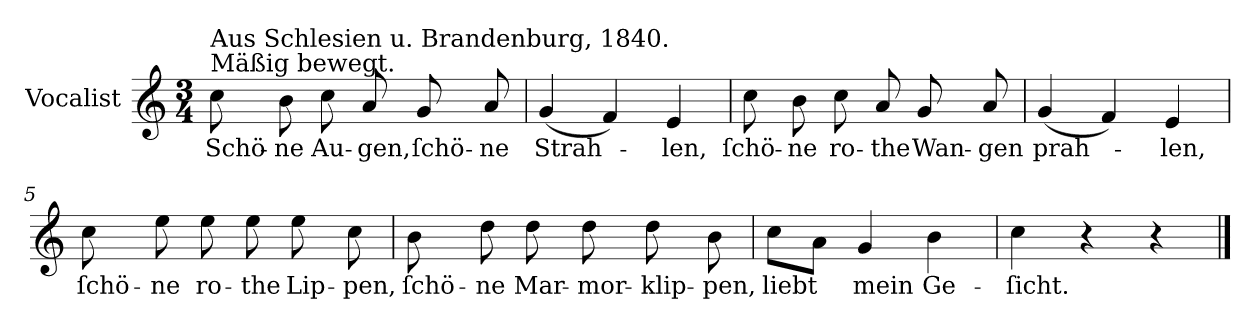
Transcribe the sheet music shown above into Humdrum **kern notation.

**kern	**text
*part1	*part1
*staff1	*staff1
*I"Vocalist	*
*k[]	*
*C:	*
*M3/4	*
=1	=1
!LO:TX:a:t=Mäßig bewegt.	!
!LO:TX:a:t=Aus Schlesien u. Brandenburg, 1840.	!
8cc	Schö-
8b	-ne
8cc	Au-
8a	-gen,
8g	ſchö-
8a	-ne
=2	=2
(4g	Strah-
4f)	.
4e	-len,
=3	=3
8cc	ſchö-
8b	-ne
8cc	ro-
8a	-the
8g	Wan-
8a	-gen
=4	=4
(4g	prah-
4f)	.
4e	-len,
=5	=5
8cc	ſchö-
8ee	-ne
8ee	ro-
8ee	-the
8ee	Lip-
8cc	-pen,
=6	=6
8b	ſchö-
8dd	-ne
8dd	Mar-
8dd	-mor-
8dd	-klip-
8b	-pen,
=7	=7
8ccL	liebt
8aJ	.
4g	mein
4b	Ge-
=8	=8
4cc	-ſicht.
4r	.
4r	.
==	==
*-	*-
